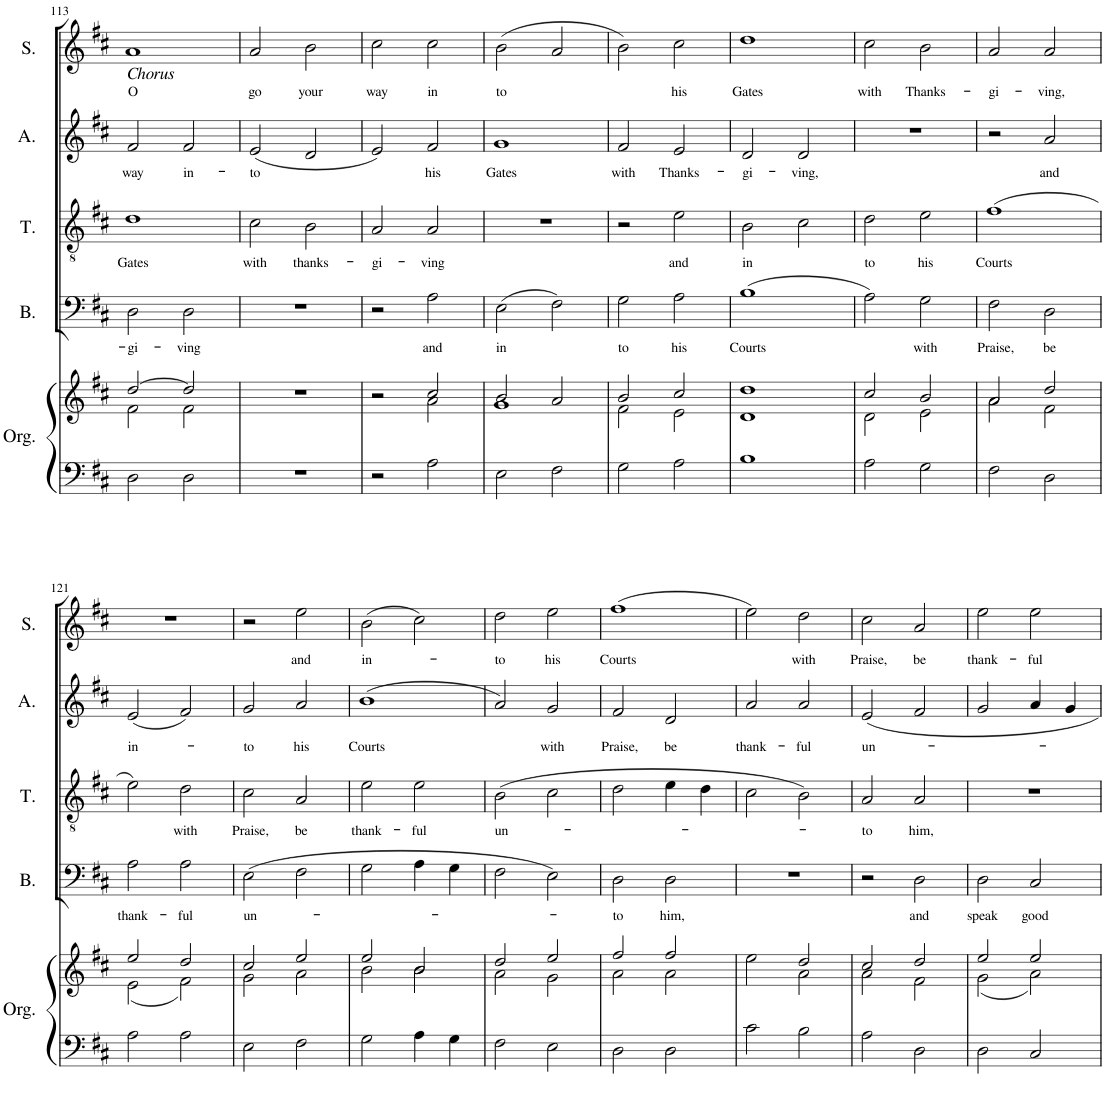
**kern	**kern	**kern	**text	**kern	**text	**kern	**text	**kern	**text
*part5	*part5	*part4	*part4	*part3	*part3	*part2	*part2	*part1	*part1
*staff6	*staff5	*staff4	*staff4	*staff3	*staff3	*staff2	*staff2	*staff1	*staff1
*I"Organ	*	*I"Bass	*	*I"Tenor	*	*I"Alto	*	*I"Soprano I	*
*I'Org.	*	*I'B.	*	*I'T.	*	*I'A.	*	*I'S.	*
!!LO:PB:g=z
*clefF4	*clefG2	*clefF4	*	*clefGv2	*	*clefG2	*	*clefG2	*
*k[f#c#]	*k[f#c#]	*k[f#c#]	*	*k[f#c#]	*	*k[f#c#]	*	*k[f#c#]	*
*M4/4	*M4/4	*M4/4	*	*M4/4	*	*M4/4	*	*M4/4	*
*met(c|)	*met(c|)	*met(c|)	*	*met(c|)	*	*met(c|)	*	*met(c|)	*
=113	=113	=113	=113	=113	=113	=113	=113	=113	=113
*	*^	*	*	*	*	*	*	*	*
!	!	!	!	!	!	!	!	!	!LO:TX:b:i:t=Chorus	!
!	!	!	!	!LO:LY:b	!	!LO:LY:b	!	!LO:LY:b	!	!LO:LY:b
2D\	[2dd/	2f#\	2D\	-gi-	1d	Gates	2f#/	way	1a	O
!	!	!	!	!LO:LY:b	!	!	!	!LO:LY:b	!	!
2D\	2dd/]	2f#\	2D\	-ving	.	.	2f#/	in-	.	.
=114	=114	=114	=114	=114	=114	=114	=114	=114	=114	=114
!	!	!	!	!	!	!LO:LY:b	!	!LO:LY:b	!	!LO:LY:b
*	*v	*v	*	*	*	*	*	*	*	*
1r	1r	1r	.	2c#\	with	(2e/	-to	2a/	go
!	!	!	!	!	!LO:LY:b	!	!	!	!LO:LY:b
.	.	.	.	2B\	thanks-	2d/	.	2b\	your
=115	=115	=115	=115	=115	=115	=115	=115	=115	=115
*	*^	*	*	*	*	*	*	*	*
!	!	!	!	!	!	!LO:LY:b	!	!	!	!LO:LY:b
2r	2r	2ryy	2r	.	2A/	-gi-	2e/)	.	2cc#\	way
!	!	!	!	!LO:LY:b	!	!LO:LY:b	!	!LO:LY:b	!	!LO:LY:b
2A\	2cc#/	2a\	2A\	and	2A/	-ving	2f#/	his	2cc#\	in
=116	=116	=116	=116	=116	=116	=116	=116	=116	=116	=116
!	!	!	!	!LO:LY:b	!	!	!	!LO:LY:b	!	!LO:LY:b
2E\	2b/	1g	(2E\	in	1r	.	1g	Gates	(2b\	to
2F#\	2a/	.	2F#\)	.	.	.	.	.	2a/	.
=117	=117	=117	=117	=117	=117	=117	=117	=117	=117	=117
!	!	!	!	!LO:LY:b	!	!	!	!LO:LY:b	!	!
2G\	2b/	2f#\	2G\	to	2r	.	2f#/	with	2b\)	.
!	!	!	!	!LO:LY:b	!	!LO:LY:b	!	!LO:LY:b	!	!LO:LY:b
2A\	2cc#/	2e\	2A\	his	2e\	and	2e/	Thanks-	2cc#\	his
=118	=118	=118	=118	=118	=118	=118	=118	=118	=118	=118
!	!	!	!	!LO:LY:b	!	!LO:LY:b	!	!LO:LY:b	!	!LO:LY:b
*	*v	*v	*	*	*	*	*	*	*	*
1B	1d 1dd	(1B	Courts	2B\	in	2d/	-gi-	1dd	Gates
!	!	!	!	!	!	!	!LO:LY:b	!	!
.	.	.	.	2c#\	.	2d/	-ving,	.	.
=119	=119	=119	=119	=119	=119	=119	=119	=119	=119
*	*^	*	*	*	*	*	*	*	*
!	!	!	!	!	!	!LO:LY:b	!	!	!	!LO:LY:b
2A\	2cc#/	2d\	2A\)	.	2d\	to	1r	.	2cc#\	with
!	!	!	!	!LO:LY:b	!	!LO:LY:b	!	!	!	!LO:LY:b
2G\	2b/	2e\	2G\	with	2e\	his	.	.	2b\	Thanks-
=120	=120	=120	=120	=120	=120	=120	=120	=120	=120	=120
!	!	!	!	!LO:LY:b	!	!LO:LY:b	!	!	!	!LO:LY:b
2F#\	2a/	2a\	2F#\	Praise,	(1f#	Courts	2r	.	2a/	-gi-
!	!	!	!	!LO:LY:b	!	!	!	!LO:LY:b	!	!LO:LY:b
2D\	2dd/	2f#\	2D\	be	.	.	2a/	and	2a/	-ving,
!!LO:LB:g=z
=121	=121	=121	=121	=121	=121	=121	=121	=121	=121	=121
!	!	!	!	!LO:LY:b	!	!	!	!LO:LY:b	!	!
2A\	2ee/	(2e\	2A\	thank-	2e\)	.	(2e/	in-	1r	.
!	!	!	!	!LO:LY:b	!	!LO:LY:b	!	!	!	!
2A\	2dd/	2f#\)	2A\	-ful	2d\	with	2f#/)	.	.	.
=122	=122	=122	=122	=122	=122	=122	=122	=122	=122	=122
!	!	!	!	!LO:LY:b	!	!LO:LY:b	!	!LO:LY:b	!	!
2E\	2cc#/	2g\	(2E\	un-	2c#\	Praise,	2g/	-to	2r	.
!	!	!	!	!	!	!LO:LY:b	!	!LO:LY:b	!	!LO:LY:b
2F#\	2ee/	2a\	2F#\	.	2A/	be	2a/	his	2ee\	and
=123	=123	=123	=123	=123	=123	=123	=123	=123	=123	=123
!	!	!	!	!	!	!LO:LY:b	!	!LO:LY:b	!	!LO:LY:b
2G\	2ee/	2b\	2G\	.	2e\	thank-	(1b	Courts	(2b\	in-
!	!	!	!	!	!	!LO:LY:b	!	!	!	!
4A\	2b/	2b\	4A\	.	2e\	-ful	.	.	2cc#\)	.
4G\	.	.	4G\	.	.	.	.	.	.	.
=124	=124	=124	=124	=124	=124	=124	=124	=124	=124	=124
!	!	!	!	!	!	!LO:LY:b	!	!	!	!LO:LY:b
2F#\	2dd/	2a\	2F#\	.	(2B\	un-	2a/)	.	2dd\	-to
!	!	!	!	!	!	!	!	!LO:LY:b	!	!LO:LY:b
2E\	2ee/	2g\	2E\)	.	2c#\	.	2g/	with	2ee\	his
=125	=125	=125	=125	=125	=125	=125	=125	=125	=125	=125
!	!	!	!	!LO:LY:b	!	!	!	!LO:LY:b	!	!LO:LY:b
2D\	2ff#/	2a\	2D\	-to	2d\	.	2f#/	Praise,	(1ff#	Courts
!	!	!	!	!LO:LY:b	!	!	!	!LO:LY:b	!	!
2D\	2ff#/	2a\	2D\	him,	4e\	.	2d/	be	.	.
.	.	.	.	.	4d\	.	.	.	.	.
=126	=126	=126	=126	=126	=126	=126	=126	=126	=126	=126
!	!	!	!	!	!	!	!	!LO:LY:b	!	!
2c#\	2ee\	2ryy	1r	.	2c#\	.	2a/	thank-	2ee\)	.
!	!	!	!	!	!	!	!	!LO:LY:b	!	!LO:LY:b
2B\	2dd/	2a\	.	.	2B\)	.	2a/	-ful	2dd\	with
=127	=127	=127	=127	=127	=127	=127	=127	=127	=127	=127
!	!	!	!	!	!	!LO:LY:b	!	!LO:LY:b	!	!LO:LY:b
2A\	2cc#/	2a\	2r	.	2A/	-to	2e/	un-	2cc#\	Praise,
!	!	!	!	!LO:LY:b	!	!LO:LY:b	!	!	!	!LO:LY:b
2D\	2dd/	2f#\	2D\	and	2A/	him,	2f#/	.	2a/	be
=128	=128	=128	=128	=128	=128	=128	=128	=128	=128	=128
!	!	!	!	!LO:LY:b	!	!	!	!	!	!LO:LY:b
2D\	2ee/	(2g\	2D\	speak	1r	.	2g/	.	2ee\	thank-
!	!	!	!	!LO:LY:b	!	!	!	!	!	!LO:LY:b
2C#/	2ee/	2a\)	2C#/	good	.	.	4a/	.	2ee\	-ful
.	.	.	.	.	.	.	4g/	.	.	.
*	*v	*v	*	*	*	*	*	*	*	*
=	=	=	=	=	=	=	=	=	=
*-	*-	*-	*-	*-	*-	*-	*-	*-	*-
